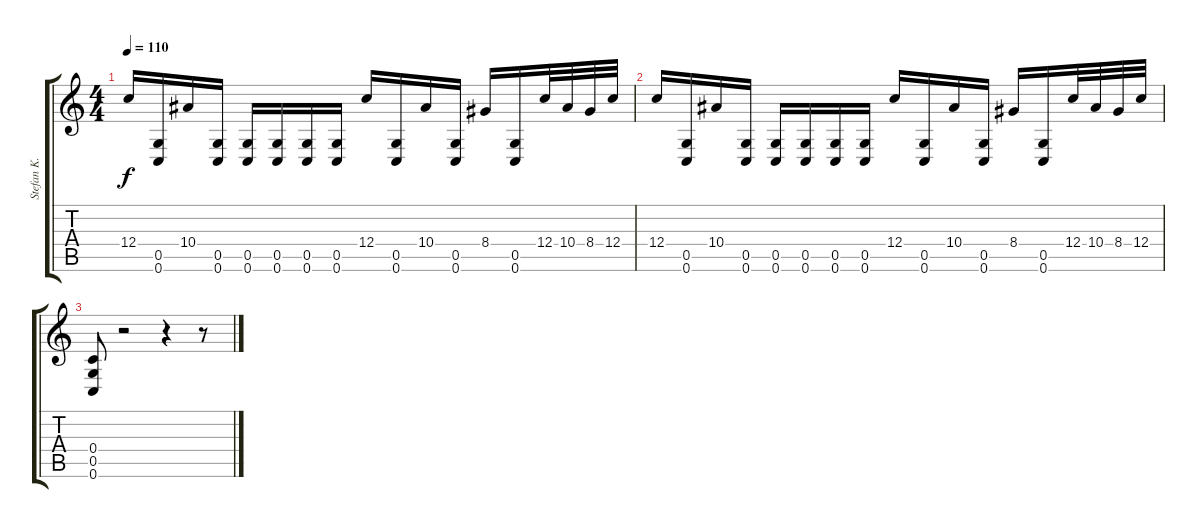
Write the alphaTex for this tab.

\track ("Stefan K." "Stefan K.") {instrument distortionguitar}
\staff {score tabs}
\tuning (D4 A3 F3 C3 G2 C2) {hide}
\ts (4 4)
\tempo 110
\clef g2
\ks c
12.4.16{dy f} (0.5 0.6).16 10.4.16 (0.5 0.6).16 (0.5 0.6).16 (0.5 0.6).16 (0.5 0.6).16 (0.5 0.6).16 12.4.16 (0.5 0.6).16 10.4.16 (0.5 0.6).16 8.4.16 (0.5 0.6).16 12.4.32 10.4.32 8.4.32 12.4.32 |
12.4.16 (0.5 0.6).16 10.4.16 (0.5 0.6).16 (0.5 0.6).16 (0.5 0.6).16 (0.5 0.6).16 (0.5 0.6).16 12.4.16 (0.5 0.6).16 10.4.16 (0.5 0.6).16 8.4.16 (0.5 0.6).16 12.4.32 10.4.32 8.4.32 12.4.32 |
(0.4 0.5 0.6).8 r.2 r.4 r.8
